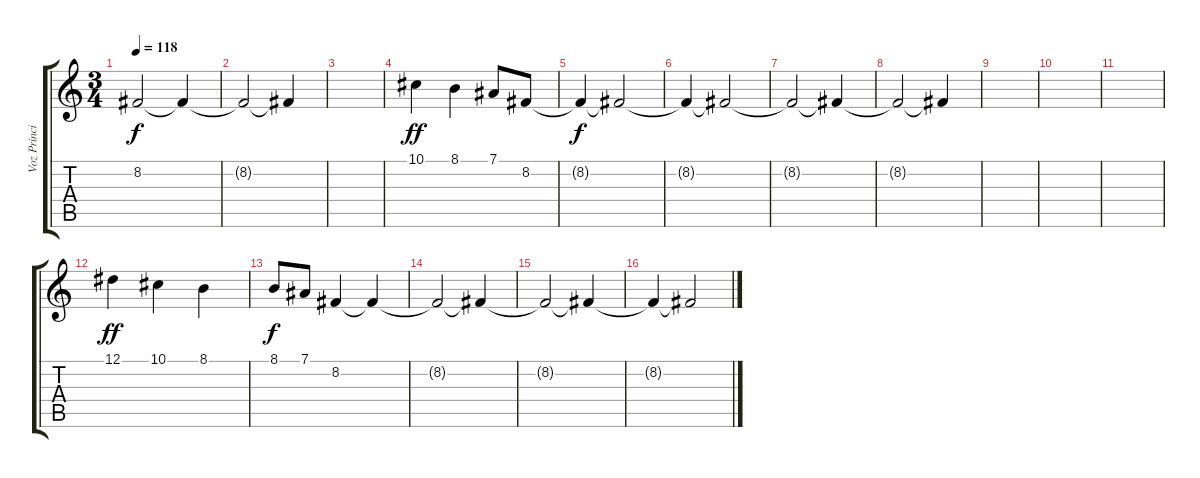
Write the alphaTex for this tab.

\track ("Voz Principal" "Voz Princi") {instrument bassoon}
\staff {score tabs}
\tuning (Eb4 Bb3 Gb3 Db3 Ab2 Eb2) {hide}
\ts (3 4)
\tempo 118
\clef g2
\ks c
8.2{t}.2{dy f} 8.2{t}.4 |
8.2{t}.2 8.2{t}.4 |
|
10.1.4{dy ff volume 16 balance 8} 8.1.4 7.1.8 8.2.8 |
8.2{t}.4{dy f} 8.2{t}.2 |
8.2{t}.4 8.2{t}.2 |
8.2{t}.2 8.2{t}.4 |
8.2{t}.2 8.2{t}.4 |
|
|
|
12.1.4{dy ff} 10.1.4 8.1.4 |
8.1.8{dy f} 7.1.8 8.2.4 8.2{t}.4 |
8.2{t}.2 8.2{t}.4 |
8.2{t}.2 8.2{t}.4 |
8.2{t}.4 8.2{t}.2
